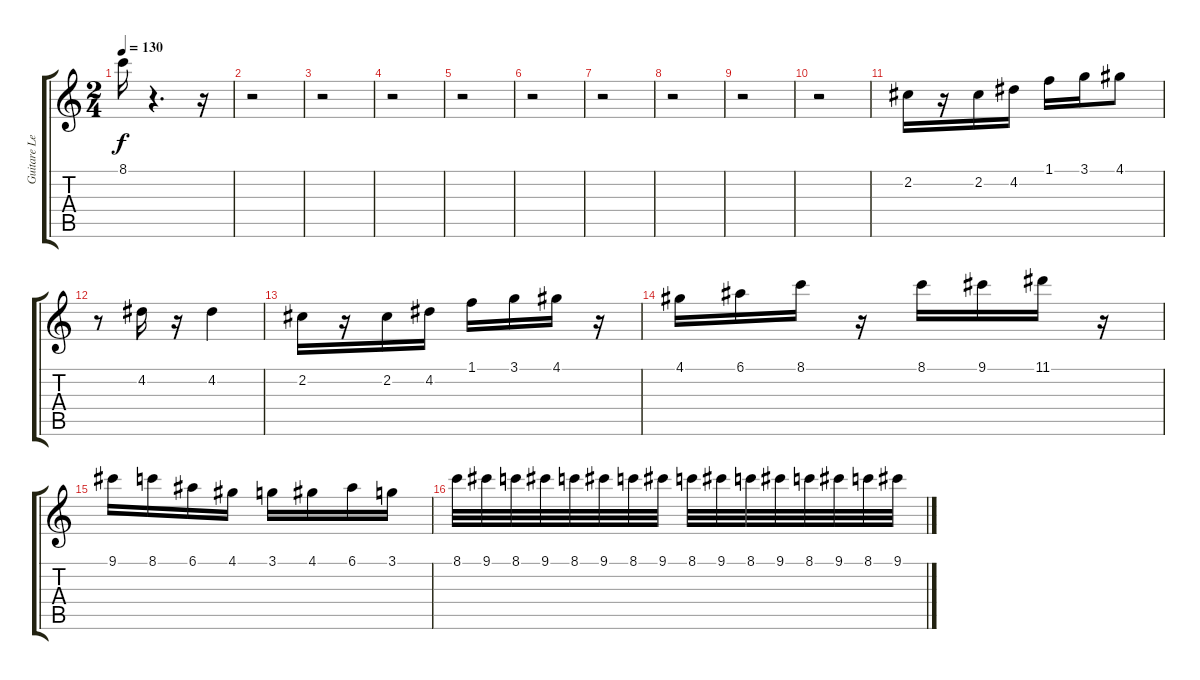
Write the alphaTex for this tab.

\track ("Guitare Lead" "Guitare Le") {instrument distortionguitar}
\staff {score tabs}
\tuning (E4 B3 G3 D3 A2 E2) {hide}
\ts (2 4)
\tempo 130
\clef g2
\ks c
8.1.16{dy f} r.4{d} r.16 |
r.2 |
r.2 |
r.2 |
r.2 |
r.2 |
r.2 |
r.2 |
r.2 |
r.2 |
2.2.16 r.16 2.2.16 4.2.16 1.1.16 3.1.16 4.1.8 |
r.8 4.2.16 r.16 4.2.4 |
2.2.16 r.16 2.2.16 4.2.16 1.1.16 3.1.16 4.1.16 r.16 |
4.1.16 6.1.16 8.1.16 r.16 8.1.16 9.1.16 11.1.16 r.16 |
9.1.16 8.1.16 6.1.16 4.1.16 3.1.16 4.1.16 6.1.16 3.1.16 |
8.1.32 9.1.32 8.1.32 9.1.32 8.1.32 9.1.32 8.1.32 9.1.32 8.1.32 9.1.32 8.1.32 9.1.32 8.1.32 9.1.32 8.1.32 9.1.32
